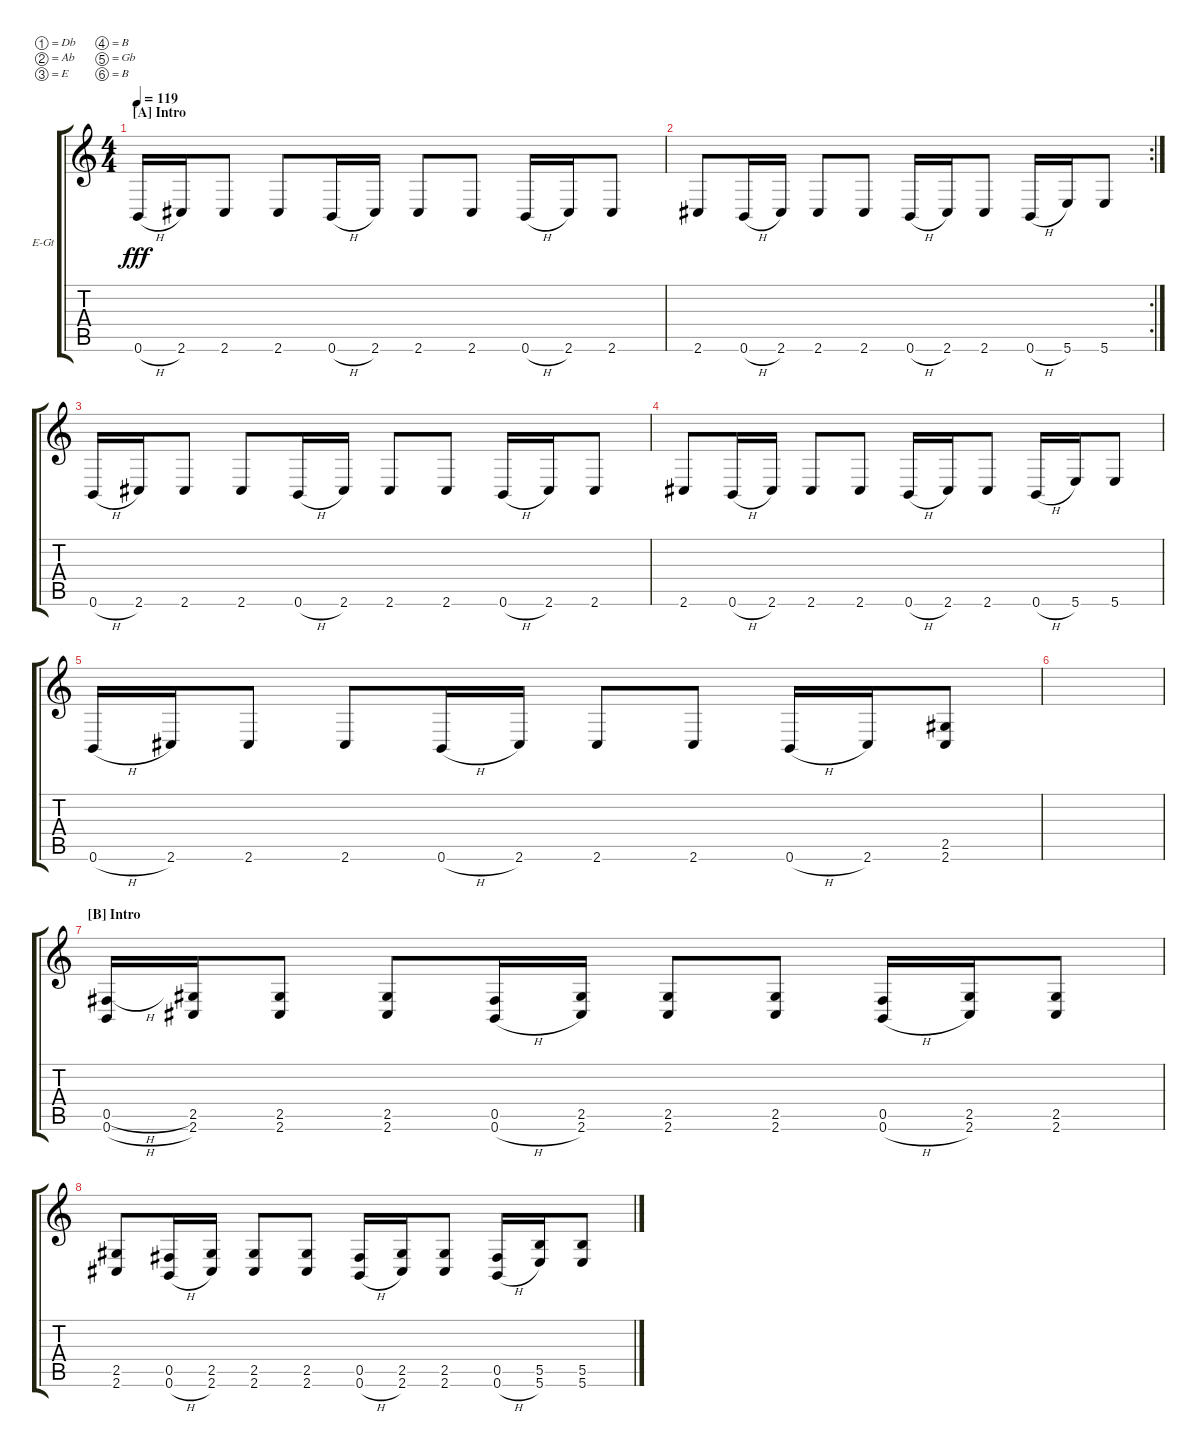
\defaultSystemsLayout 4
\bracketExtendMode groupsimilarinstruments
\firstSystemTrackNameOrientation horizontal
\otherSystemsTrackNameOrientation horizontal
\track ("Guitar 1_dist" "E-Gt") {instrument overdrivenguitar}
\staff {score tabs}
\tuning (Db4 Ab3 E3 B2 Gb2 B1)
\ts (4 4)
\section ("A" "Intro")
\tempo 119
\clef g2
\ks c
0.6{h}.16{dy fff instrument overdrivenguitar} 2.6.16 2.6.8 2.6.8 0.6{h}.16 2.6.16 2.6.8 2.6.8 0.6{h}.16 2.6.16 2.6.8 |
\rc 2
2.6.8 0.6{h}.16 2.6.16 2.6.8 2.6.8 0.6{h}.16 2.6.16 2.6.8 0.6{h}.16 5.6.16 5.6.8 |
0.6{h}.16 2.6.16 2.6.8 2.6.8 0.6{h}.16 2.6.16 2.6.8 2.6.8 0.6{h}.16 2.6.16 2.6.8 |
2.6.8 0.6{h}.16 2.6.16 2.6.8 2.6.8 0.6{h}.16 2.6.16 2.6.8 0.6{h}.16 5.6.16 5.6.8 |
0.6{h}.16 2.6.16 2.6.8 2.6.8 0.6{h}.16 2.6.16 2.6.8 2.6.8 0.6{h}.16 2.6.16 (2.6 2.5).8 |
|
\section ("B" "Intro")
(0.6{h} 0.5{h}).16 (2.6 2.5).16 (2.6 2.5).8 (2.6 2.5).8 (0.6{h} 0.5).16 (2.6 2.5).16 (2.6 2.5).8 (2.6 2.5).8 (0.6{h} 0.5).16 (2.6 2.5).16 (2.6 2.5).8 |
(2.6 2.5).8 (0.6{h} 0.5).16 (2.6 2.5).16 (2.6 2.5).8 (2.6 2.5).8 (0.6{h} 0.5).16 (2.6 2.5).16 (2.6 2.5).8 (0.6{h} 0.5).16 (5.6 5.5).16 (5.6 5.5).8
